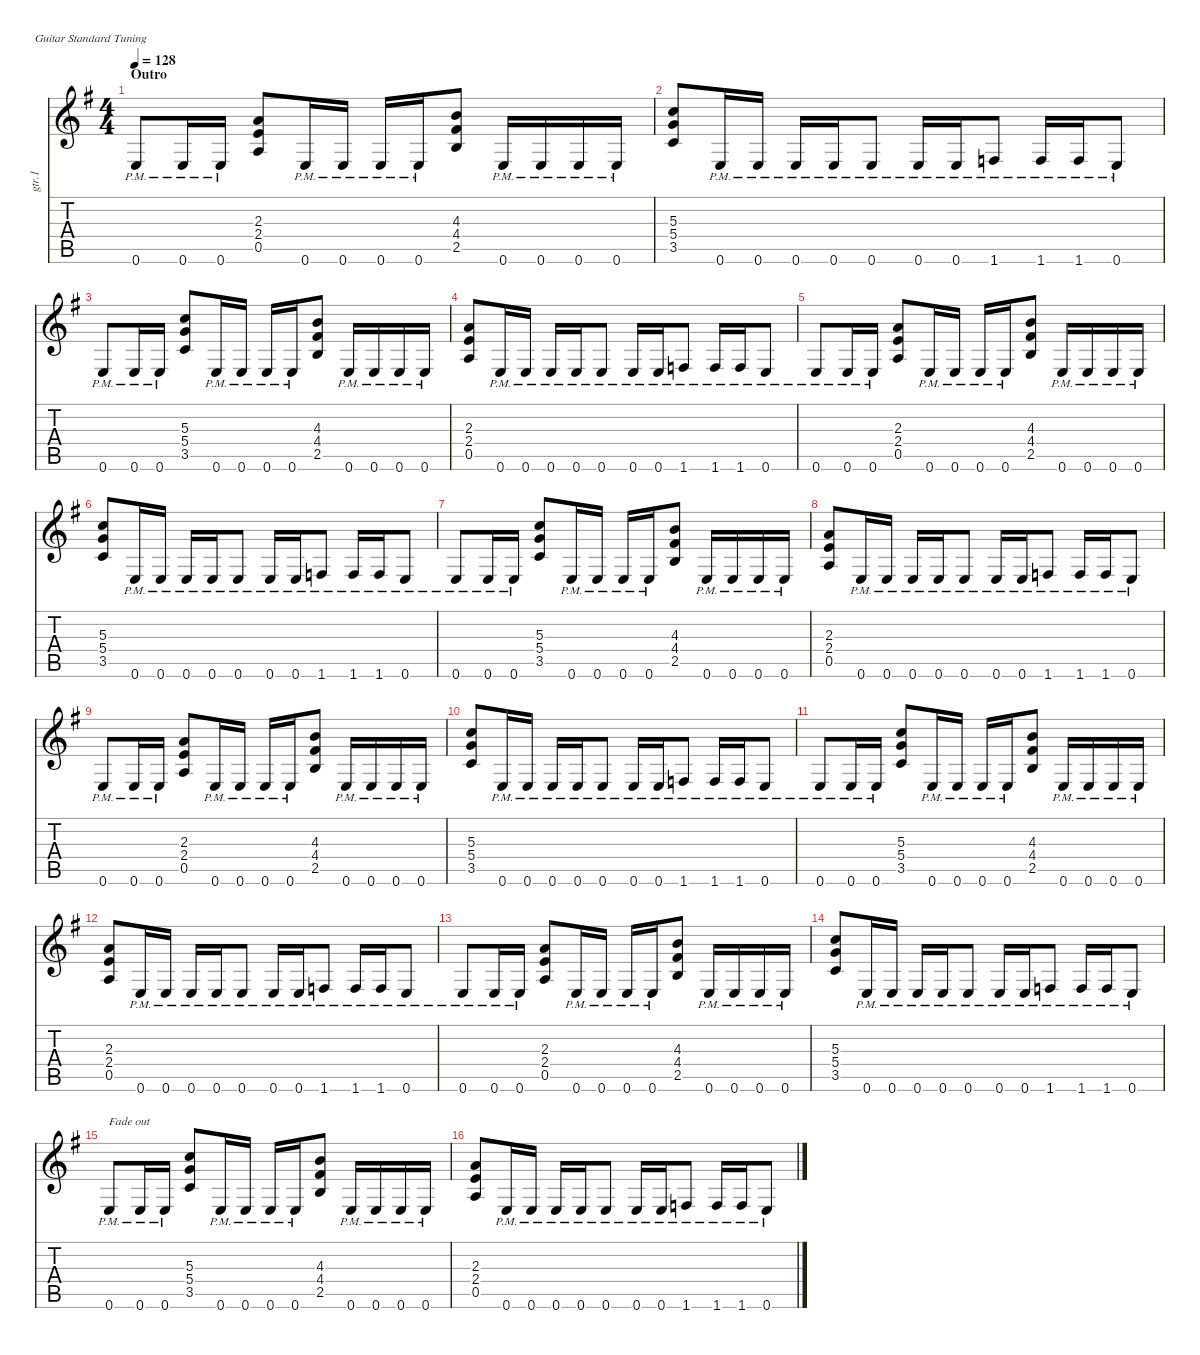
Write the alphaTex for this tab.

\defaultSystemsLayout 4
\hideDynamics
\bracketExtendMode nobrackets
\otherSystemsTrackNameOrientation horizontal
\track ("Guitar 1" "gtr.1") {defaultSystemsLayout 8 mute instrument distortionguitar}
\staff {score tabs}
\tuning (E4 B3 G3 D3 A2 E2)
\ts (4 4)
\section ("" "Outro")
\tempo 128
\clef g2
\ks eminor
0.6{pm acc forcenatural}.8{dy f beam Up} 0.6{pm acc forcenatural}.16{beam Up} 0.6{pm acc forcenatural}.16{beam Up} (2.3{acc forcenatural} 2.4{acc forcenatural} 0.5{acc forcenatural}).8{beam Up} 0.6{pm acc forcenatural}.16{beam Up} 0.6{pm acc forcenatural}.16{beam Up} 0.6{pm acc forcenatural}.16{beam Up} 0.6{pm acc forcenatural}.16{beam Up} (4.3{acc forcenatural} 4.4{acc #} 2.5{acc forcenatural}).8{beam Up} 0.6{pm acc forcenatural}.16{beam Up} 0.6{pm acc forcenatural}.16{beam Up} 0.6{pm acc forcenatural}.16{beam Up} 0.6{pm acc forcenatural}.16{beam Up} |
(5.3{acc forcenatural} 5.4{acc forcenatural} 3.5{acc forcenatural}).8{beam Up} 0.6{pm acc forcenatural}.16{beam Up} 0.6{pm acc forcenatural}.16{beam Up} 0.6{pm acc forcenatural}.16{beam Up} 0.6{pm acc forcenatural}.16{beam Up} 0.6{pm acc forcenatural}.8{beam Up} 0.6{pm acc forcenatural}.16{beam Up} 0.6{pm acc forcenatural}.16{beam Up} 1.6{pm acc forcenatural}.8{beam Up} 1.6{pm acc forcenatural}.16{beam Up} 1.6{pm acc forcenatural}.16{beam Up} 0.6{pm acc forcenatural}.8{beam Up} |
0.6{pm acc forcenatural}.8{beam Up} 0.6{pm acc forcenatural}.16{beam Up} 0.6{pm acc forcenatural}.16{beam Up} (5.3{acc forcenatural} 5.4{acc forcenatural} 3.5{acc forcenatural}).8{beam Up} 0.6{pm acc forcenatural}.16{beam Up} 0.6{pm acc forcenatural}.16{beam Up} 0.6{pm acc forcenatural}.16{beam Up} 0.6{pm acc forcenatural}.16{beam Up} (4.3{acc forcenatural} 4.4{acc #} 2.5{acc forcenatural}).8{beam Up} 0.6{pm acc forcenatural}.16{beam Up} 0.6{pm acc forcenatural}.16{beam Up} 0.6{pm acc forcenatural}.16{beam Up} 0.6{pm acc forcenatural}.16{beam Up} |
(2.3{acc forcenatural} 2.4{acc forcenatural} 0.5{acc forcenatural}).8{beam Up} 0.6{pm acc forcenatural}.16{beam Up} 0.6{pm acc forcenatural}.16{beam Up} 0.6{pm acc forcenatural}.16{beam Up} 0.6{pm acc forcenatural}.16{beam Up} 0.6{pm acc forcenatural}.8{beam Up} 0.6{pm acc forcenatural}.16{beam Up} 0.6{pm acc forcenatural}.16{beam Up} 1.6{pm acc forcenatural}.8{beam Up} 1.6{pm acc forcenatural}.16{beam Up} 1.6{pm acc forcenatural}.16{beam Up} 0.6{pm acc forcenatural}.8{beam Up} |
0.6{pm acc forcenatural}.8{beam Up} 0.6{pm acc forcenatural}.16{beam Up} 0.6{pm acc forcenatural}.16{beam Up} (2.3{acc forcenatural} 2.4{acc forcenatural} 0.5{acc forcenatural}).8{beam Up} 0.6{pm acc forcenatural}.16{beam Up} 0.6{pm acc forcenatural}.16{beam Up} 0.6{pm acc forcenatural}.16{beam Up} 0.6{pm acc forcenatural}.16{beam Up} (4.3{acc forcenatural} 4.4{acc #} 2.5{acc forcenatural}).8{beam Up} 0.6{pm acc forcenatural}.16{beam Up} 0.6{pm acc forcenatural}.16{beam Up} 0.6{pm acc forcenatural}.16{beam Up} 0.6{pm acc forcenatural}.16{beam Up} |
(5.3{acc forcenatural} 5.4{acc forcenatural} 3.5{acc forcenatural}).8{beam Up} 0.6{pm acc forcenatural}.16{beam Up} 0.6{pm acc forcenatural}.16{beam Up} 0.6{pm acc forcenatural}.16{beam Up} 0.6{pm acc forcenatural}.16{beam Up} 0.6{pm acc forcenatural}.8{beam Up} 0.6{pm acc forcenatural}.16{beam Up} 0.6{pm acc forcenatural}.16{beam Up} 1.6{pm acc forcenatural}.8{beam Up} 1.6{pm acc forcenatural}.16{beam Up} 1.6{pm acc forcenatural}.16{beam Up} 0.6{pm acc forcenatural}.8{beam Up} |
0.6{pm acc forcenatural}.8{beam Up} 0.6{pm acc forcenatural}.16{beam Up} 0.6{pm acc forcenatural}.16{beam Up} (5.3{acc forcenatural} 5.4{acc forcenatural} 3.5{acc forcenatural}).8{beam Up} 0.6{pm acc forcenatural}.16{beam Up} 0.6{pm acc forcenatural}.16{beam Up} 0.6{pm acc forcenatural}.16{beam Up} 0.6{pm acc forcenatural}.16{beam Up} (4.3{acc forcenatural} 4.4{acc #} 2.5{acc forcenatural}).8{beam Up} 0.6{pm acc forcenatural}.16{beam Up} 0.6{pm acc forcenatural}.16{beam Up} 0.6{pm acc forcenatural}.16{beam Up} 0.6{pm acc forcenatural}.16{beam Up} |
(2.3{acc forcenatural} 2.4{acc forcenatural} 0.5{acc forcenatural}).8{beam Up} 0.6{pm acc forcenatural}.16{beam Up} 0.6{pm acc forcenatural}.16{beam Up} 0.6{pm acc forcenatural}.16{beam Up} 0.6{pm acc forcenatural}.16{beam Up} 0.6{pm acc forcenatural}.8{beam Up} 0.6{pm acc forcenatural}.16{beam Up} 0.6{pm acc forcenatural}.16{beam Up} 1.6{pm acc forcenatural}.8{beam Up} 1.6{pm acc forcenatural}.16{beam Up} 1.6{pm acc forcenatural}.16{beam Up} 0.6{pm acc forcenatural}.8{beam Up} |
0.6{pm acc forcenatural}.8{beam Up} 0.6{pm acc forcenatural}.16{beam Up} 0.6{pm acc forcenatural}.16{beam Up} (2.3{acc forcenatural} 2.4{acc forcenatural} 0.5{acc forcenatural}).8{beam Up} 0.6{pm acc forcenatural}.16{beam Up} 0.6{pm acc forcenatural}.16{beam Up} 0.6{pm acc forcenatural}.16{beam Up} 0.6{pm acc forcenatural}.16{beam Up} (4.3{acc forcenatural} 4.4{acc #} 2.5{acc forcenatural}).8{beam Up} 0.6{pm acc forcenatural}.16{beam Up} 0.6{pm acc forcenatural}.16{beam Up} 0.6{pm acc forcenatural}.16{beam Up} 0.6{pm acc forcenatural}.16{beam Up} |
(5.3{acc forcenatural} 5.4{acc forcenatural} 3.5{acc forcenatural}).8{beam Up} 0.6{pm acc forcenatural}.16{beam Up} 0.6{pm acc forcenatural}.16{beam Up} 0.6{pm acc forcenatural}.16{beam Up} 0.6{pm acc forcenatural}.16{beam Up} 0.6{pm acc forcenatural}.8{beam Up} 0.6{pm acc forcenatural}.16{beam Up} 0.6{pm acc forcenatural}.16{beam Up} 1.6{pm acc forcenatural}.8{beam Up} 1.6{pm acc forcenatural}.16{beam Up} 1.6{pm acc forcenatural}.16{beam Up} 0.6{pm acc forcenatural}.8{beam Up} |
0.6{pm acc forcenatural}.8{beam Up} 0.6{pm acc forcenatural}.16{beam Up} 0.6{pm acc forcenatural}.16{beam Up} (5.3{acc forcenatural} 5.4{acc forcenatural} 3.5{acc forcenatural}).8{beam Up} 0.6{pm acc forcenatural}.16{beam Up} 0.6{pm acc forcenatural}.16{beam Up} 0.6{pm acc forcenatural}.16{beam Up} 0.6{pm acc forcenatural}.16{beam Up} (4.3{acc forcenatural} 4.4{acc #} 2.5{acc forcenatural}).8{beam Up} 0.6{pm acc forcenatural}.16{beam Up} 0.6{pm acc forcenatural}.16{beam Up} 0.6{pm acc forcenatural}.16{beam Up} 0.6{pm acc forcenatural}.16{beam Up} |
(2.3{acc forcenatural} 2.4{acc forcenatural} 0.5{acc forcenatural}).8{beam Up} 0.6{pm acc forcenatural}.16{beam Up} 0.6{pm acc forcenatural}.16{beam Up} 0.6{pm acc forcenatural}.16{beam Up} 0.6{pm acc forcenatural}.16{beam Up} 0.6{pm acc forcenatural}.8{beam Up} 0.6{pm acc forcenatural}.16{beam Up} 0.6{pm acc forcenatural}.16{beam Up} 1.6{pm acc forcenatural}.8{beam Up} 1.6{pm acc forcenatural}.16{beam Up} 1.6{pm acc forcenatural}.16{beam Up} 0.6{pm acc forcenatural}.8{beam Up} |
0.6{pm acc forcenatural}.8{beam Up} 0.6{pm acc forcenatural}.16{beam Up} 0.6{pm acc forcenatural}.16{beam Up} (2.3{acc forcenatural} 2.4{acc forcenatural} 0.5{acc forcenatural}).8{beam Up} 0.6{pm acc forcenatural}.16{beam Up} 0.6{pm acc forcenatural}.16{beam Up} 0.6{pm acc forcenatural}.16{beam Up} 0.6{pm acc forcenatural}.16{beam Up} (4.3{acc forcenatural} 4.4{acc #} 2.5{acc forcenatural}).8{beam Up} 0.6{pm acc forcenatural}.16{beam Up} 0.6{pm acc forcenatural}.16{beam Up} 0.6{pm acc forcenatural}.16{beam Up} 0.6{pm acc forcenatural}.16{beam Up} |
(5.3{acc forcenatural} 5.4{acc forcenatural} 3.5{acc forcenatural}).8{beam Up} 0.6{pm acc forcenatural}.16{beam Up} 0.6{pm acc forcenatural}.16{beam Up} 0.6{pm acc forcenatural}.16{beam Up} 0.6{pm acc forcenatural}.16{beam Up} 0.6{pm acc forcenatural}.8{beam Up} 0.6{pm acc forcenatural}.16{beam Up} 0.6{pm acc forcenatural}.16{beam Up} 1.6{pm acc forcenatural}.8{beam Up} 1.6{pm acc forcenatural}.16{beam Up} 1.6{pm acc forcenatural}.16{beam Up} 0.6{pm acc forcenatural}.8{beam Up} |
0.6{pm acc forcenatural}.8{txt "Fade out" beam Up} 0.6{pm acc forcenatural}.16{beam Up} 0.6{pm acc forcenatural}.16{beam Up} (5.3{acc forcenatural} 5.4{acc forcenatural} 3.5{acc forcenatural}).8{beam Up} 0.6{pm acc forcenatural}.16{beam Up} 0.6{pm acc forcenatural}.16{beam Up} 0.6{pm acc forcenatural}.16{beam Up} 0.6{pm acc forcenatural}.16{beam Up} (4.3{acc forcenatural} 4.4{acc #} 2.5{acc forcenatural}).8{beam Up} 0.6{pm acc forcenatural}.16{beam Up} 0.6{pm acc forcenatural}.16{beam Up} 0.6{pm acc forcenatural}.16{beam Up} 0.6{pm acc forcenatural}.16{beam Up} |
(2.3{acc forcenatural} 2.4{acc forcenatural} 0.5{acc forcenatural}).8{beam Up} 0.6{pm acc forcenatural}.16{beam Up} 0.6{pm acc forcenatural}.16{beam Up} 0.6{pm acc forcenatural}.16{beam Up} 0.6{pm acc forcenatural}.16{beam Up} 0.6{pm acc forcenatural}.8{beam Up} 0.6{pm acc forcenatural}.16{beam Up} 0.6{pm acc forcenatural}.16{beam Up} 1.6{pm acc forcenatural}.8{beam Up} 1.6{pm acc forcenatural}.16{beam Up} 1.6{pm acc forcenatural}.16{beam Up} 0.6{pm acc forcenatural}.8{beam Up}
